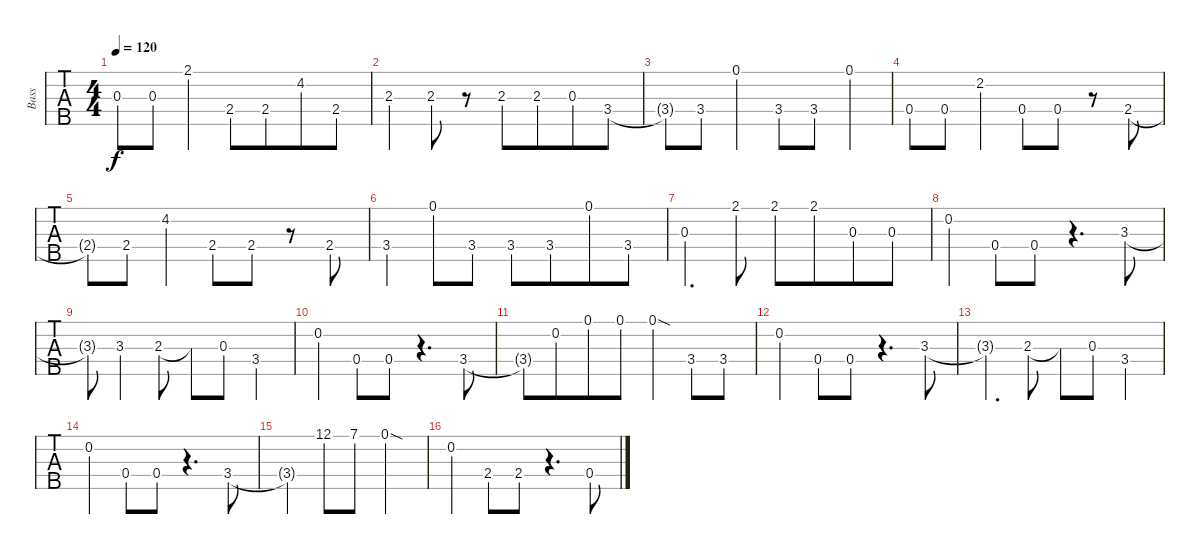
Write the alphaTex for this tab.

\track ("Bass" "Bass") {instrument electricbassfinger}
\staff {tabs}
\tuning (G2 D2 A1 E1 B0) {hide}
\ts (4 4)
\tempo 120
\clef f4
\ks d
0.3{t}.8{dy f} 0.3.8 2.1.4 2.4.8 2.4.8{beam merge} 4.2.8 2.4.8 |
2.3.4 2.3.8 r.8 2.3.8 2.3.8{beam merge} 0.3.8 3.4.8 |
3.4{t}.8 3.4.8 0.1.4 3.4.8 3.4.8 0.1.4 |
0.4.8 0.4.8 2.2.4 0.4.8 0.4.8 r.8 2.4.8 |
2.4{t}.8 2.4.8 4.2.4 2.4.8 2.4.8 r.8 2.4.8 |
3.4.4 0.1.8 3.4.8 3.4.8 3.4.8{beam merge} 0.1.8 3.4.8 |
0.3.4{d} 2.1.8 2.1.8 2.1.8{beam merge} 0.3.8 0.3.8 |
0.2.4{beam Down} 0.4.8 0.4.8 r.4{d} 3.3.8 |
3.3{t}.8 3.3.4 2.3.8 2.3{t}.8 0.3.8 3.4.4 |
0.2.4{beam Down} 0.4.8 0.4.8 r.4{d} 3.4.8 |
3.4{t}.8 0.2.8{beam merge} 0.1.8 0.1.8 0.1{sod}.4 3.4.8 3.4.8 |
0.2.4{beam Down} 0.4.8 0.4.8 r.4{d} 3.3.8 |
3.3{t}.4{d} 2.3.8 2.3{t}.8 0.3.8 3.4.4 |
0.2.4{beam Down} 0.4.8 0.4.8 r.4{d} 3.4.8 |
3.4{t}.4 12.1.8 7.1.8 0.1{sod}.2 |
0.2.4 2.4.8 2.4.8 r.4{d} 0.4.8
